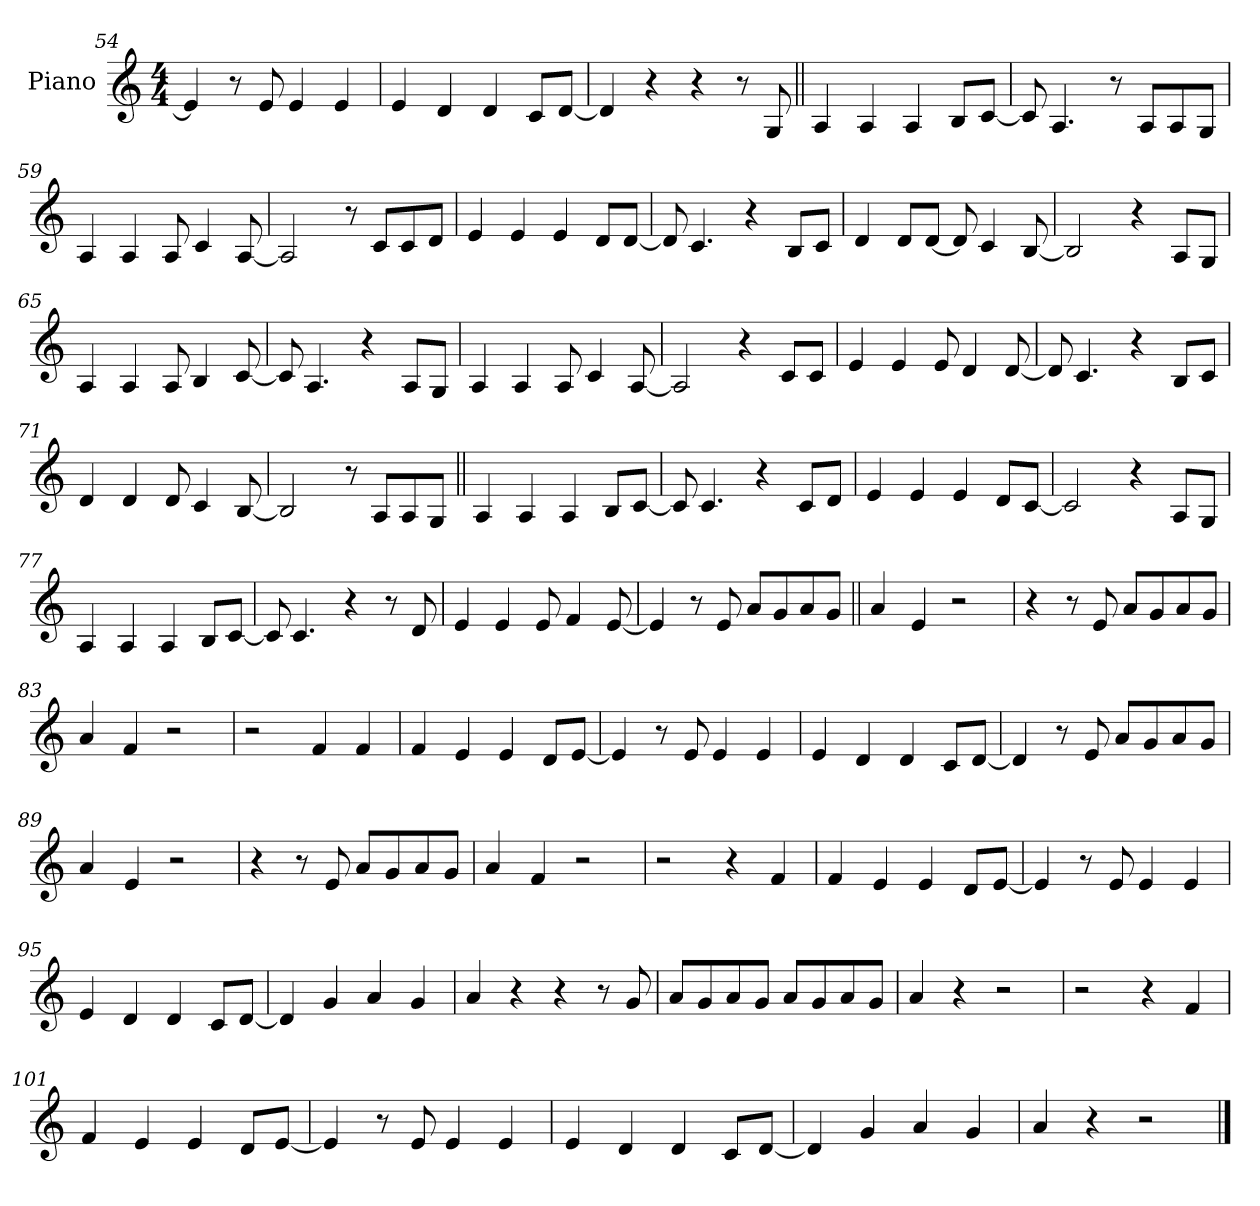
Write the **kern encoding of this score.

**kern
*part1
*staff1
*I"Piano
*I'Pno.
*clefG2
*k[]
*M4/4
=54
4e]
8r
8e
4e
4e
=55
4e
4d
4d
8cL
[8dJ
=56
4d]
4r
4r
8r
8G
=57||
4A
4A
4A
8BL
[8cJ
=58
8c]
4.A
8r
8AL
8A
8GJ
=59
4A
4A
8A
4c
[8A
=60
2A]
8r
8cL
8c
8dJ
=61
4e
4e
4e
8dL
[8dJ
=62
8d]
4.c
4r
8BL
8cJ
=63
4d
8dL
[8dJ
8d]
4c
[8B
=64
2B]
4r
8AL
8GJ
=65
4A
4A
8A
4B
[8c
=66
8c]
4.A
4r
8AL
8GJ
=67
4A
4A
8A
4c
[8A
=68
2A]
4r
8cL
8cJ
=69
4e
4e
8e
4d
[8d
=70
8d]
4.c
4r
8BL
8cJ
=71
4d
4d
8d
4c
[8B
=72
2B]
8r
8AL
8A
8GJ
=73||
4A
4A
4A
8BL
[8cJ
=74
8c]
4.c
4r
8cL
8dJ
=75
4e
4e
4e
8dL
[8cJ
=76
2c]
4r
8AL
8GJ
=77
4A
4A
4A
8BL
[8cJ
=78
8c]
4.c
4r
8r
8d
=79
4e
4e
8e
4f
[8e
=80
4e]
8r
8e
8aL
8g
8a
8gJ
=81||
4a
4e
2r
=82
4r
8r
8e
8aL
8g
8a
8gJ
=83
4a
4f
2r
=84
2r
4f
4f
=85
4f
4e
4e
8dL
[8eJ
=86
4e]
8r
8e
4e
4e
=87
4e
4d
4d
8cL
[8dJ
=88
4d]
8r
8e
8aL
8g
8a
8gJ
=89
4a
4e
2r
=90
4r
8r
8e
8aL
8g
8a
8gJ
=91
4a
4f
2r
=92
2r
4r
4f
=93
4f
4e
4e
8dL
[8eJ
=94
4e]
8r
8e
4e
4e
=95
4e
4d
4d
8cL
[8dJ
=96
4d]
4g
4a
4g
=97
4a
4r
4r
8r
8g
=98
8aL
8g
8a
8gJ
8aL
8g
8a
8gJ
=99
4a
4r
2r
=100
2r
4r
4f
=101
4f
4e
4e
8dL
[8eJ
=102
4e]
8r
8e
4e
4e
=103
4e
4d
4d
8cL
[8dJ
=104
4d]
4g
4a
4g
=105
4a
4r
2r
==
*-
